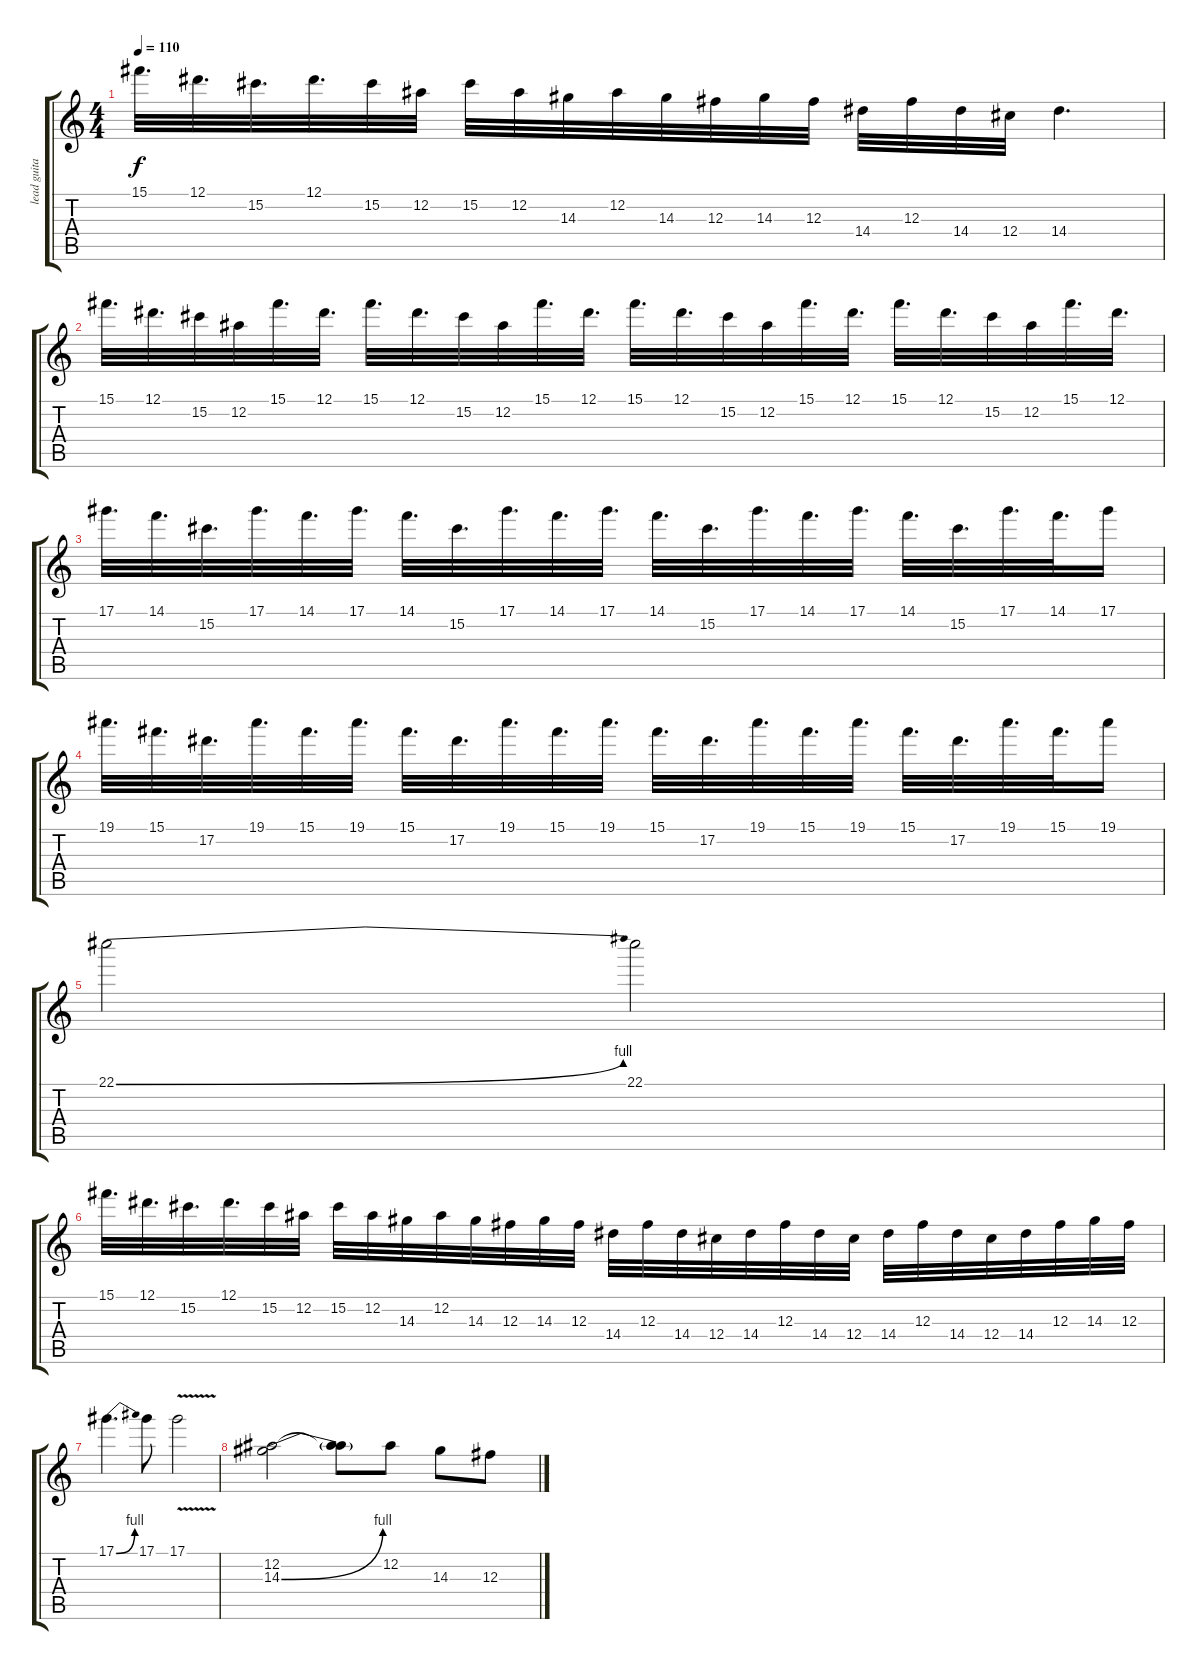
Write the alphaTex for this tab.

\track ("lead guitar" "lead guita") {instrument overdrivenguitar}
\staff {score tabs}
\tuning (Eb4 Bb3 Gb3 Db3 Ab2 Eb2) {hide}
\ts (4 4)
\tempo 110
\clef g2
\ks c
15.1.32{d dy f} 12.1.32{d} 15.2.32{d} 12.1.32{d} 15.2.32 12.2.32 15.2.32 12.2.32 14.3.32 12.2.32 14.3.32 12.3.32 14.3.32 12.3.32 14.4.32 12.3.32 14.4.32 12.4.32 14.4.4{d} |
15.1.32{d} 12.1.32{d} 15.2.32 12.2.32 15.1.32{d} 12.1.32{d} 15.1.32{d} 12.1.32{d} 15.2.32 12.2.32 15.1.32{d} 12.1.32{d} 15.1.32{d} 12.1.32{d} 15.2.32 12.2.32 15.1.32{d} 12.1.32{d} 15.1.32{d} 12.1.32{d} 15.2.32 12.2.32 15.1.32{d} 12.1.32{d} |
17.1.32{d} 14.1.32{d} 15.2.32{d} 17.1.32{d} 14.1.32{d} 17.1.32{d} 14.1.32{d} 15.2.32{d} 17.1.32{d} 14.1.32{d} 17.1.32{d} 14.1.32{d} 15.2.32{d} 17.1.32{d} 14.1.32{d} 17.1.32{d} 14.1.32{d} 15.2.32{d} 17.1.32{d} 14.1.32{d} 17.1.16 |
19.1.32{d} 15.1.32{d} 17.2.32{d} 19.1.32{d} 15.1.32{d} 19.1.32{d} 15.1.32{d} 17.2.32{d} 19.1.32{d} 15.1.32{d} 19.1.32{d} 15.1.32{d} 17.2.32{d} 19.1.32{d} 15.1.32{d} 19.1.32{d} 15.1.32{d} 17.2.32{d} 19.1.32{d} 15.1.32{d} 19.1.16 |
22.1{be (bend 0 0 60 4)}.2 22.1.2 |
15.1.32{d} 12.1.32{d} 15.2.32{d} 12.1.32{d} 15.2.32 12.2.32 15.2.32 12.2.32 14.3.32 12.2.32 14.3.32 12.3.32 14.3.32 12.3.32 14.4.32 12.3.32 14.4.32 12.4.32 14.4.32 12.3.32 14.4.32 12.4.32 14.4.32 12.3.32 14.4.32 12.4.32 14.4.32 12.3.32 14.3.32 12.3.32 |
17.1{be (bend 0 0 60 4)}.4{d} 17.1.8 17.1{v}.2 |
(12.2 14.3{be (bend 0 0 60 4)}).2 (12.2{t} 14.3{t}).8 12.2.8 14.3.8 12.3.8
